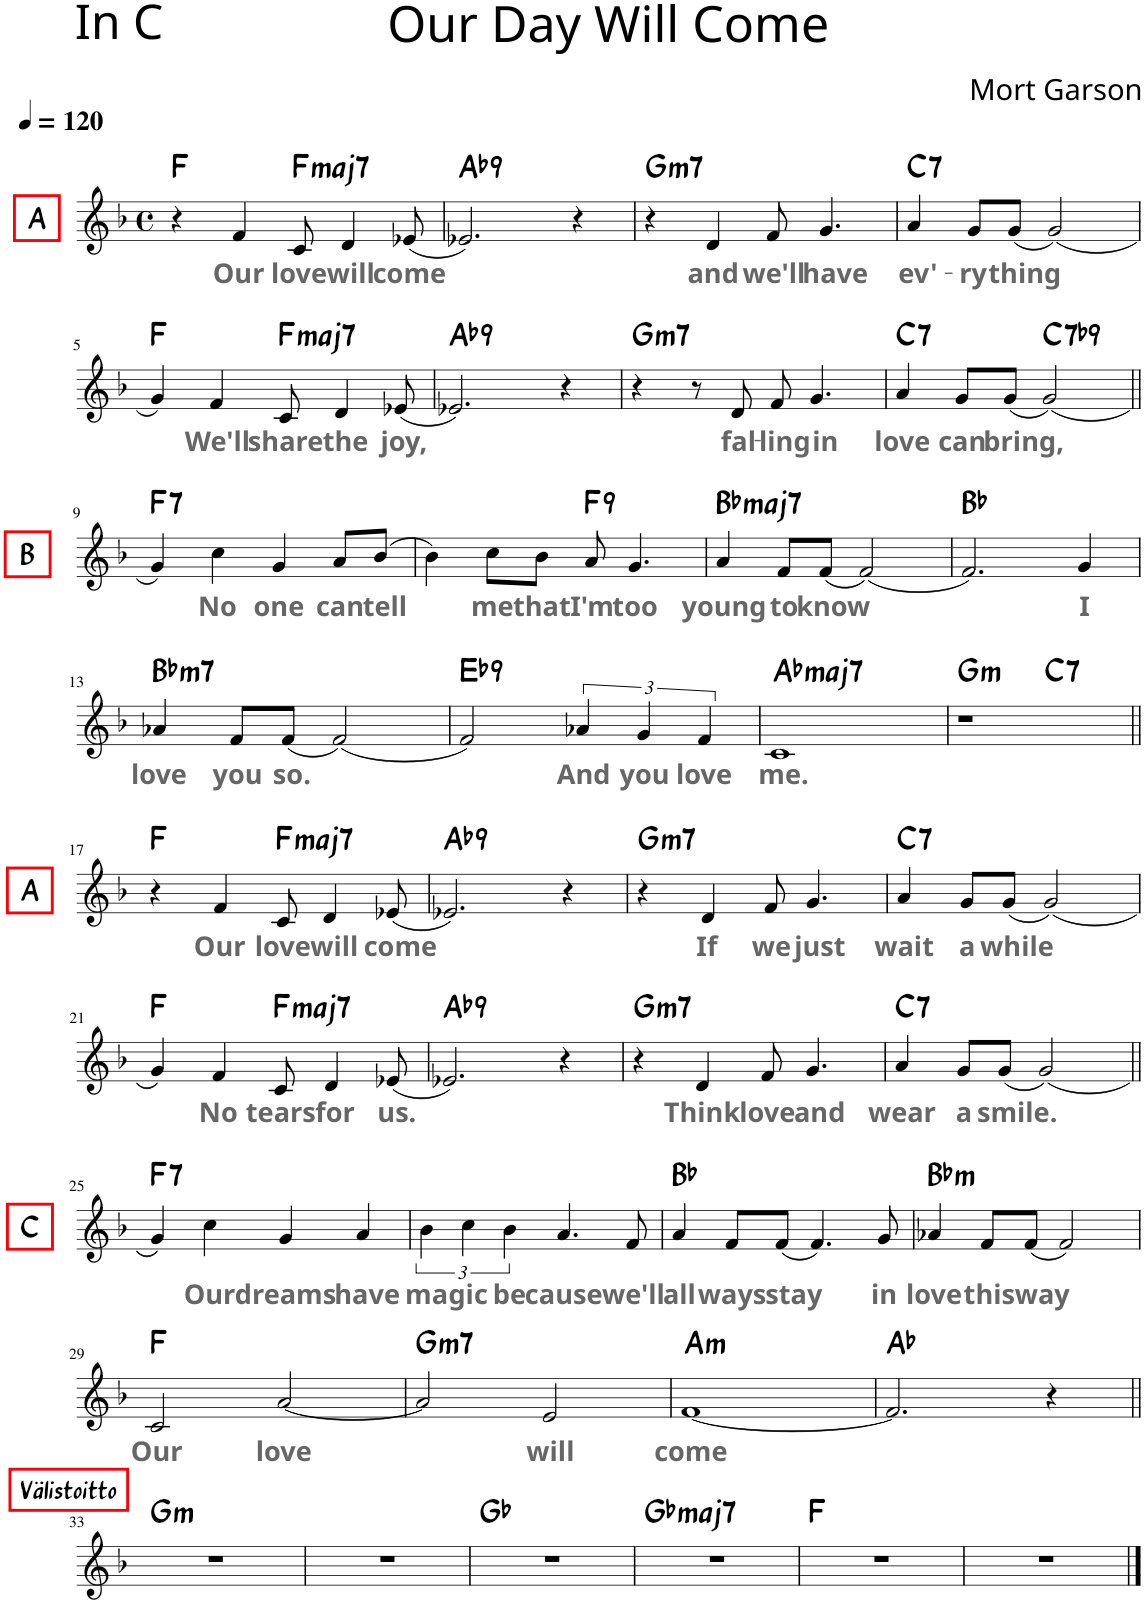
**kern	**text	**harte
*part1	*part1	*part1
*staff1	*staff1	*
*I"Piano	*	*
*I'Pno.	*	*
*clefG2	*	*
*k[b-]	*	*
*M4/4	*	*
*met(c)	*	*
*MM120	*	*
=1	=1	=1
!LO:TX:a:B:t=A	!	!
4r	.	F:maj
!	!LO:LY:b:color=#666666	!
4f/	Our	.
!	!LO:LY:b:color=#666666	!LO:H:kt=maj7
8c/	love	F:maj7
!	!LO:LY:b:color=#666666	!
4d/	will	.
!	!LO:LY:b:color=#666666	!
(8e-X/	come	.
=2	=2	=2
!	!	!LO:H:kt=9
2.e-X/)	.	Ab:9
4r	.	.
=3	=3	=3
!	!	!LO:H:kt=m7
4r	.	G:min7
!	!LO:LY:b:color=#666666	!
4d/	and	.
!	!LO:LY:b:color=#666666	!
8f/	we'll	.
!	!LO:LY:b:color=#666666	!
4.g/	have	.
=4	=4	=4
!	!LO:LY:b:color=#666666	!LO:H:kt=7
4a/	ev'-	C:7
!	!LO:LY:b:color=#666666	!
8g/L	-ry-	.
!	!LO:LY:b:color=#666666	!
(8g/J	-thing	.
(2g/)	.	.
!!LO:LB:g=z
=5	=5	=5
4g/)	.	F:maj
!	!LO:LY:b:color=#666666	!
4f/	We'll	.
!	!LO:LY:b:color=#666666	!LO:H:kt=maj7
8c/	share	F:maj7
!	!LO:LY:b:color=#666666	!
4d/	the	.
!	!LO:LY:b:color=#666666	!
(8e-X/	joy,	.
=6	=6	=6
!	!	!LO:H:kt=9
2.e-X/)	.	Ab:9
4r	.	.
=7	=7	=7
!	!	!LO:H:kt=m7
4r	.	G:min7
8r	.	.
!	!LO:LY:b:color=#666666	!
8d/	fal-	.
!	!LO:LY:b:color=#666666	!
8f/	-ling	.
!	!LO:LY:b:color=#666666	!
4.g/	in	.
=8	=8	=8
!	!LO:LY:b:color=#666666	!LO:H:kt=7
4a/	love	C:7
!	!LO:LY:b:color=#666666	!
8g/L	can	.
!	!LO:LY:b:color=#666666	!
(8g/J	bring,	.
!	!	!LO:H:kt=7
(2g/)	.	C:7(b9)
!!LO:LB:g=z
=9||	=9||	=9||
!LO:TX:a:B:t=B	!	!LO:H:kt=7
4g/)	.	F:7
!	!LO:LY:b:color=#666666	!
4cc\	No	.
!	!LO:LY:b:color=#666666	!
4g/	one	.
!	!LO:LY:b:color=#666666	!
8a/L	can	.
!	!LO:LY:b:color=#666666	!
(8b-/J	tell	.
=10	=10	=10
4b-\)	.	.
!	!LO:LY:b:color=#666666	!
8cc\L	me	.
!	!LO:LY:b:color=#666666	!
8b-\J	that	.
!	!LO:LY:b:color=#666666	!LO:H:kt=9
8a/	I'm	F:9
!	!LO:LY:b:color=#666666	!
4.g/	too	.
=11	=11	=11
!	!LO:LY:b:color=#666666	!LO:H:kt=maj7
4a/	young	Bb:maj7
!	!LO:LY:b:color=#666666	!
8f/L	to	.
!	!LO:LY:b:color=#666666	!
(8f/J	know	.
(2f/)	.	.
=12	=12	=12
2.f/)	.	Bb:maj
!	!LO:LY:b:color=#666666	!
4g/	I	.
!!LO:LB:g=z
=13	=13	=13
!	!LO:LY:b:color=#666666	!LO:H:kt=m7
4a-X/	love	Bb:min7
!	!LO:LY:b:color=#666666	!
8f/L	you	.
!	!LO:LY:b:color=#666666	!
(8f/J	so.	.
(2f/)	.	.
=14	=14	=14
!	!	!LO:H:kt=9
2f/)	.	Eb:9
!	!LO:LY:b:color=#666666	!
6a-X/	And	.
!	!LO:LY:b:color=#666666	!
6g/	you	.
!	!LO:LY:b:color=#666666	!
6f/	love	.
=15	=15	=15
!	!LO:LY:b:color=#666666	!LO:H:kt=maj7
1c	me.	Ab:maj7
=16	=16	=16
!	!	!LO:H:kt=m
*^	*	*
1r	2ryy	.	G:min
!	!	!	!LO:H:kt=7
.	2ryy	.	C:7
!!LO:LB:g=z	!!
=17||	=17||	=17||	=17||
!LO:TX:a:B:t=A	!	!	!
*v	*v	*	*
4r	.	F:maj
!	!LO:LY:b:color=#666666	!
4f/	Our	.
!	!LO:LY:b:color=#666666	!LO:H:kt=maj7
8c/	love	F:maj7
!	!LO:LY:b:color=#666666	!
4d/	will	.
!	!LO:LY:b:color=#666666	!
(8e-X/	come	.
=18	=18	=18
!	!	!LO:H:kt=9
2.e-X/)	.	Ab:9
4r	.	.
=19	=19	=19
!	!	!LO:H:kt=m7
4r	.	G:min7
!	!LO:LY:b:color=#666666	!
4d/	If	.
!	!LO:LY:b:color=#666666	!
8f/	we	.
!	!LO:LY:b:color=#666666	!
4.g/	just	.
=20	=20	=20
!	!LO:LY:b:color=#666666	!LO:H:kt=7
4a/	wait	C:7
!	!LO:LY:b:color=#666666	!
8g/L	a	.
!	!LO:LY:b:color=#666666	!
(8g/J	while	.
(2g/)	.	.
!!LO:LB:g=z
=21	=21	=21
4g/)	.	F:maj
!	!LO:LY:b:color=#666666	!
4f/	No	.
!	!LO:LY:b:color=#666666	!LO:H:kt=maj7
8c/	tears	F:maj7
!	!LO:LY:b:color=#666666	!
4d/	for	.
!	!LO:LY:b:color=#666666	!
(8e-X/	us.	.
=22	=22	=22
!	!	!LO:H:kt=9
2.e-X/)	.	Ab:9
4r	.	.
=23	=23	=23
!	!	!LO:H:kt=m7
4r	.	G:min7
!	!LO:LY:b:color=#666666	!
4d/	Think	.
!	!LO:LY:b:color=#666666	!
8f/	love	.
!	!LO:LY:b:color=#666666	!
4.g/	and	.
=24	=24	=24
!	!LO:LY:b:color=#666666	!LO:H:kt=7
4a/	wear	C:7
!	!LO:LY:b:color=#666666	!
8g/L	a	.
!	!LO:LY:b:color=#666666	!
(8g/J	smile.	.
(2g/)	.	.
!!LO:LB:g=z
=25||	=25||	=25||
!LO:TX:a:B:t=C	!	!LO:H:kt=7
4g/)	.	F:7
!	!LO:LY:b:color=#666666	!
4cc\	Our	.
!	!LO:LY:b:color=#666666	!
4g/	dreams	.
!	!LO:LY:b:color=#666666	!
4a/	have	.
=26	=26	=26
!	!LO:LY:b:color=#666666	!
6b-\	ma-	.
!	!LO:LY:b:color=#666666	!
6cc\	-gic	.
!	!LO:LY:b:color=#666666	!
6b-\	be-	.
!	!LO:LY:b:color=#666666	!
4.a/	-cause	.
!	!LO:LY:b:color=#666666	!
8f/	we'll	.
=27	=27	=27
!	!LO:LY:b:color=#666666	!
4a/	all-	Bb:maj
!	!LO:LY:b:color=#666666	!
8f/L	-ways	.
!	!LO:LY:b:color=#666666	!
(8f/J	stay	.
4.f/)	.	.
!	!LO:LY:b:color=#666666	!
8g/	in	.
=28	=28	=28
!	!LO:LY:b:color=#666666	!LO:H:kt=m
4a-X/	love	Bb:min
!	!LO:LY:b:color=#666666	!
8f/L	this	.
!	!LO:LY:b:color=#666666	!
(8f/J	way	.
2f/)	.	.
!!LO:LB:g=z
=29	=29	=29
!	!LO:LY:b:color=#666666	!
2c/	Our	F:maj
!	!LO:LY:b:color=#666666	!
[2a/	love	.
=30	=30	=30
!	!	!LO:H:kt=m7
2a/]	.	G:min7
!	!LO:LY:b:color=#666666	!
2e/	will	.
=31	=31	=31
!	!LO:LY:b:color=#666666	!LO:H:kt=m
[1f	come	A:min
=32	=32	=32
2.f/]	.	Ab:maj
4r	.	.
!!LO:LB:g=z
=33||	=33||	=33||
!LO:TX:a:B:t=Välistoitto	!	!LO:H:kt=m
1r	.	G:min
=34	=34	=34
1r	.	.
=35	=35	=35
1r	.	Gb:maj
=36	=36	=36
!	!	!LO:H:kt=maj7
1r	.	Gb:maj7
=37	=37	=37
1r	.	F:maj
=38	=38	=38
1r	.	.
==	==	==
*-	*-	*-
